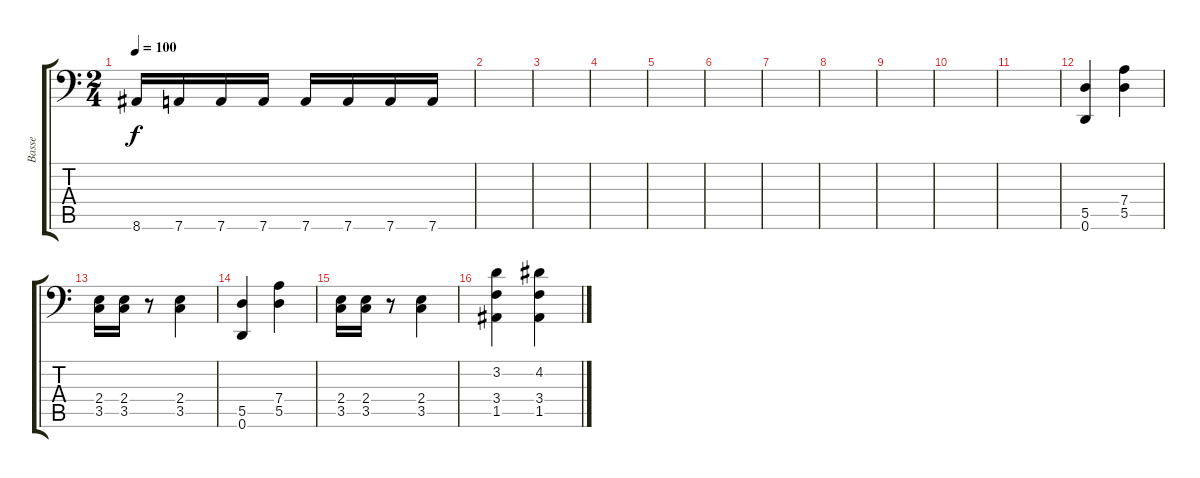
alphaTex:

\track ("Basse" "Basse") {instrument slapbass1}
\staff {score tabs}
\tuning (E3 B2 G2 D2 A1 D1) {hide}
\ts (2 4)
\tempo 100
\clef f4
\ks c
8.6.16{dy f} 7.6.16 7.6.16 7.6.16 7.6.16 7.6.16 7.6.16 7.6.16 |
|
|
|
|
|
|
|
|
|
|
(5.5 0.6).4 (7.4 5.5).4 |
(2.4 3.5).16 (2.4 3.5).16 r.8 (2.4 3.5).4 |
(5.5 0.6).4 (7.4 5.5).4 |
(2.4 3.5).16 (2.4 3.5).16 r.8 (2.4 3.5).4 |
(3.2 3.4 1.5).4 (4.2 3.4 1.5).4
